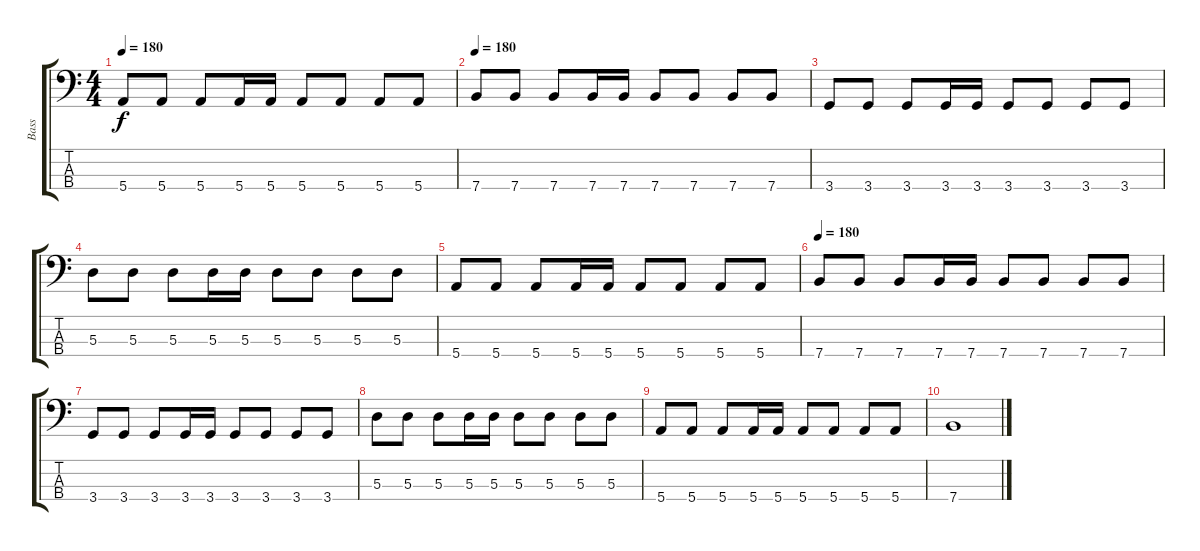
\track ("Bass" "Bass") {instrument electricbasspick}
\staff {score tabs}
\tuning (G2 D2 A1 E1) {hide}
\ts (4 4)
\tempo 180
\clef f4
\ks c
5.4.8{dy f} 5.4.8 5.4.8 5.4.16 5.4.16 5.4.8 5.4.8 5.4.8 5.4.8 |
\tempo 180
7.4.8{volume 13} 7.4.8 7.4.8 7.4.16 7.4.16 7.4.8 7.4.8 7.4.8 7.4.8 |
3.4.8 3.4.8 3.4.8 3.4.16 3.4.16 3.4.8 3.4.8 3.4.8 3.4.8 |
5.3.8 5.3.8 5.3.8 5.3.16 5.3.16 5.3.8 5.3.8 5.3.8 5.3.8 |
5.4.8 5.4.8 5.4.8 5.4.16 5.4.16 5.4.8 5.4.8 5.4.8 5.4.8 |
\tempo 180
7.4.8{volume 13} 7.4.8 7.4.8 7.4.16 7.4.16 7.4.8 7.4.8 7.4.8 7.4.8 |
3.4.8 3.4.8 3.4.8 3.4.16 3.4.16 3.4.8 3.4.8 3.4.8 3.4.8 |
5.3.8 5.3.8 5.3.8 5.3.16 5.3.16 5.3.8 5.3.8 5.3.8 5.3.8 |
5.4.8 5.4.8 5.4.8 5.4.16 5.4.16 5.4.8 5.4.8 5.4.8 5.4.8 |
7.4.1
